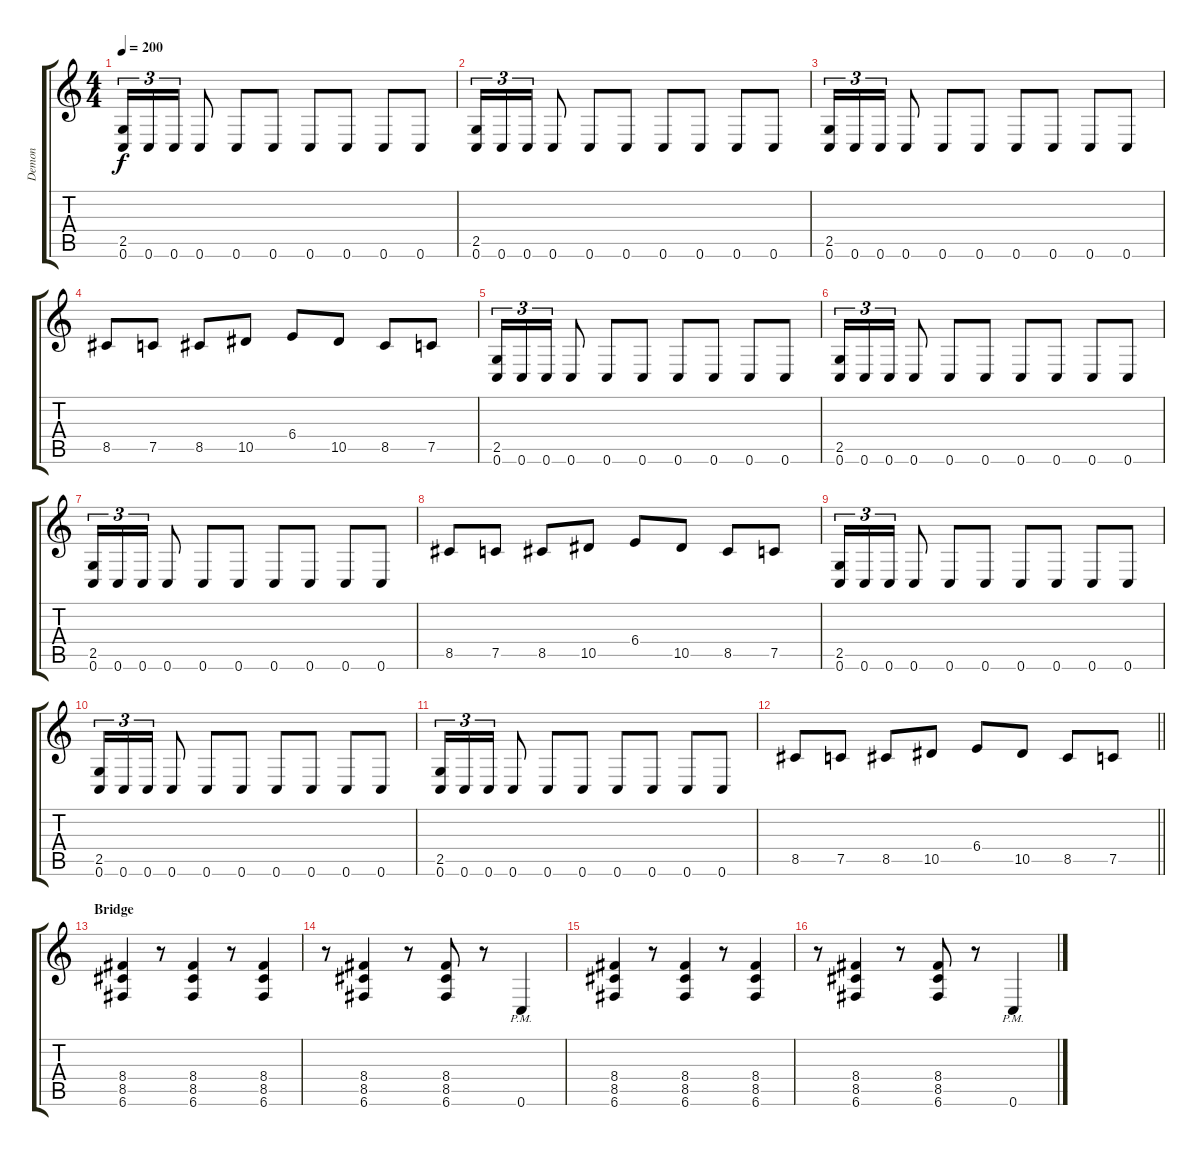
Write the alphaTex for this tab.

\track ("Demon" "Demon") {instrument distortionguitar}
\staff {score tabs}
\tuning (C4 G3 Eb3 Bb2 F2 C2) {hide}
\ts (4 4)
\tempo 200
\clef g2
\ks c
(2.5 0.6).16{tu (3 2) dy f} 0.6.16{tu (3 2)} 0.6.16{tu (3 2)} 0.6.8 0.6.8 0.6.8 0.6.8 0.6.8 0.6.8 0.6.8 |
(2.5 0.6).16{tu (3 2)} 0.6.16{tu (3 2)} 0.6.16{tu (3 2)} 0.6.8 0.6.8 0.6.8 0.6.8 0.6.8 0.6.8 0.6.8 |
(2.5 0.6).16{tu (3 2)} 0.6.16{tu (3 2)} 0.6.16{tu (3 2)} 0.6.8 0.6.8 0.6.8 0.6.8 0.6.8 0.6.8 0.6.8 |
8.5.8 7.5.8 8.5.8 10.5.8 6.4.8 10.5.8 8.5.8 7.5.8 |
(2.5 0.6).16{tu (3 2)} 0.6.16{tu (3 2)} 0.6.16{tu (3 2)} 0.6.8 0.6.8 0.6.8 0.6.8 0.6.8 0.6.8 0.6.8 |
(2.5 0.6).16{tu (3 2)} 0.6.16{tu (3 2)} 0.6.16{tu (3 2)} 0.6.8 0.6.8 0.6.8 0.6.8 0.6.8 0.6.8 0.6.8 |
(2.5 0.6).16{tu (3 2)} 0.6.16{tu (3 2)} 0.6.16{tu (3 2)} 0.6.8 0.6.8 0.6.8 0.6.8 0.6.8 0.6.8 0.6.8 |
8.5.8 7.5.8 8.5.8 10.5.8 6.4.8 10.5.8 8.5.8 7.5.8 |
(2.5 0.6).16{tu (3 2)} 0.6.16{tu (3 2)} 0.6.16{tu (3 2)} 0.6.8 0.6.8 0.6.8 0.6.8 0.6.8 0.6.8 0.6.8 |
(2.5 0.6).16{tu (3 2)} 0.6.16{tu (3 2)} 0.6.16{tu (3 2)} 0.6.8 0.6.8 0.6.8 0.6.8 0.6.8 0.6.8 0.6.8 |
(2.5 0.6).16{tu (3 2)} 0.6.16{tu (3 2)} 0.6.16{tu (3 2)} 0.6.8 0.6.8 0.6.8 0.6.8 0.6.8 0.6.8 0.6.8 |
\barLineRight lightlight
8.5.8 7.5.8 8.5.8 10.5.8 6.4.8 10.5.8 8.5.8 7.5.8 |
\section ("" "Bridge")
(8.4 8.5 6.6).4 r.8 (8.4 8.5 6.6).4 r.8 (8.4 8.5 6.6).4 |
r.8 (8.4 8.5 6.6).4 r.8 (8.4 8.5 6.6).8 r.8 0.6{pm}.4 |
(8.4 8.5 6.6).4 r.8 (8.4 8.5 6.6).4 r.8 (8.4 8.5 6.6).4 |
r.8 (8.4 8.5 6.6).4 r.8 (8.4 8.5 6.6).8 r.8 0.6{pm}.4
